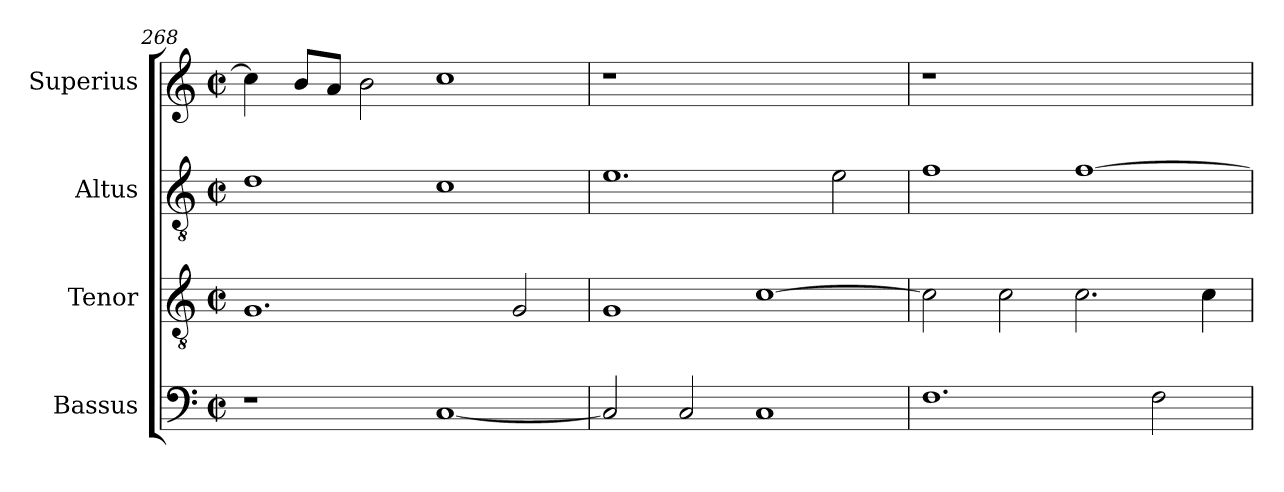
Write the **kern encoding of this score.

**kern	**kern	**kern	**kern
*part4	*part3	*part2	*part1
*staff4	*staff3	*staff2	*staff1
*I"Bassus	*I"Tenor	*I"Altus	*I"Superius
*I'B.	*I'T.	*I'A.	*I'S.
*clefF4	*clefGv2	*clefGv2	*clefG2
*	*ITrd7c12	*ITrd7c12	*
*k[]	*k[]	*k[]	*k[]
*C:	*C:	*C:	*C:
*M2/2	*M2/2	*M2/2	*M2/2
*met(c|)	*met(c|)	*met(c|)	*met(c|)
=268	=268	=268	=268
1r	1.GGi	1Di	4cci\]
.	.	.	8bi/L
.	.	.	8ai/J
.	.	.	2bi\
[<1Ci	.	1Ci	1cci
.	2GGi/	.	.
=269	=269	=269	=269
!	!	!	!LO:N:vis=1
2Ci/]	1GGi	1.Ei	1r
2Ci/	.	.	.
1Ci	[>1Ci	.	1ryy
.	.	2Ei\	.
=270	=270	=270	=270
!	!	!	!LO:N:vis=1
1.Fi	2Ci\]	1Fi	1r
.	2Ci\	.	.
.	2.Ci\	[>1Fi	1ryy
2Fi\	.	.	.
.	4Ci\	.	.
=	=	=	=
*-	*-	*-	*-
